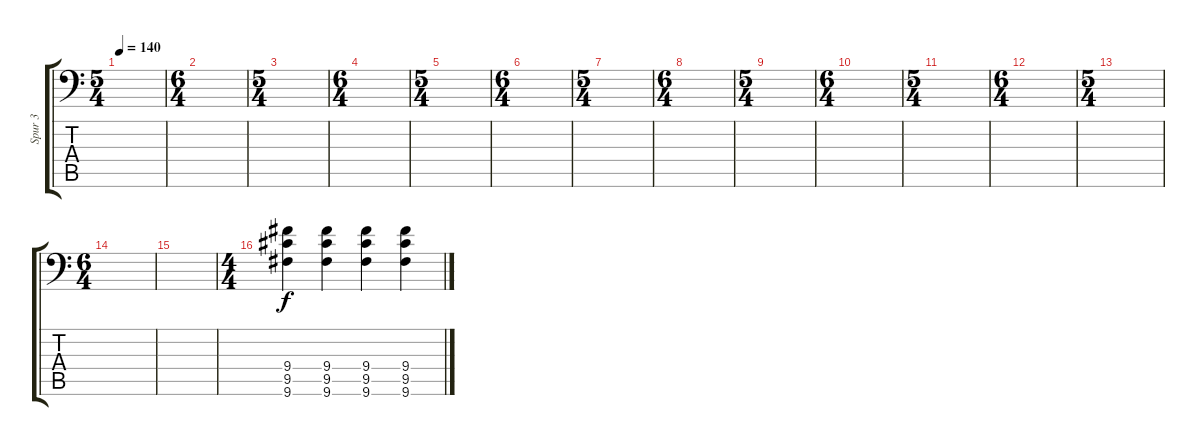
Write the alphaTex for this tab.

\track ("Spur 3" "Spur 3") {instrument overdrivenguitar}
\staff {score tabs}
\tuning (B3 Gb3 D3 A2 E2 A1) {hide}
\ts (5 4)
\tempo 140
\clef f4
\ks c
|
\ts (6 4)
|
\ts (5 4)
|
\ts (6 4)
|
\ts (5 4)
|
\ts (6 4)
|
\ts (5 4)
|
\ts (6 4)
|
\ts (5 4)
|
\ts (6 4)
|
\ts (5 4)
|
\ts (6 4)
|
\ts (5 4)
|
\ts (6 4)
|
|
\ts (4 4)
(9.4 9.5 9.6).4 (9.4 9.5 9.6).4 (9.4 9.5 9.6).4 (9.4 9.5 9.6).4
